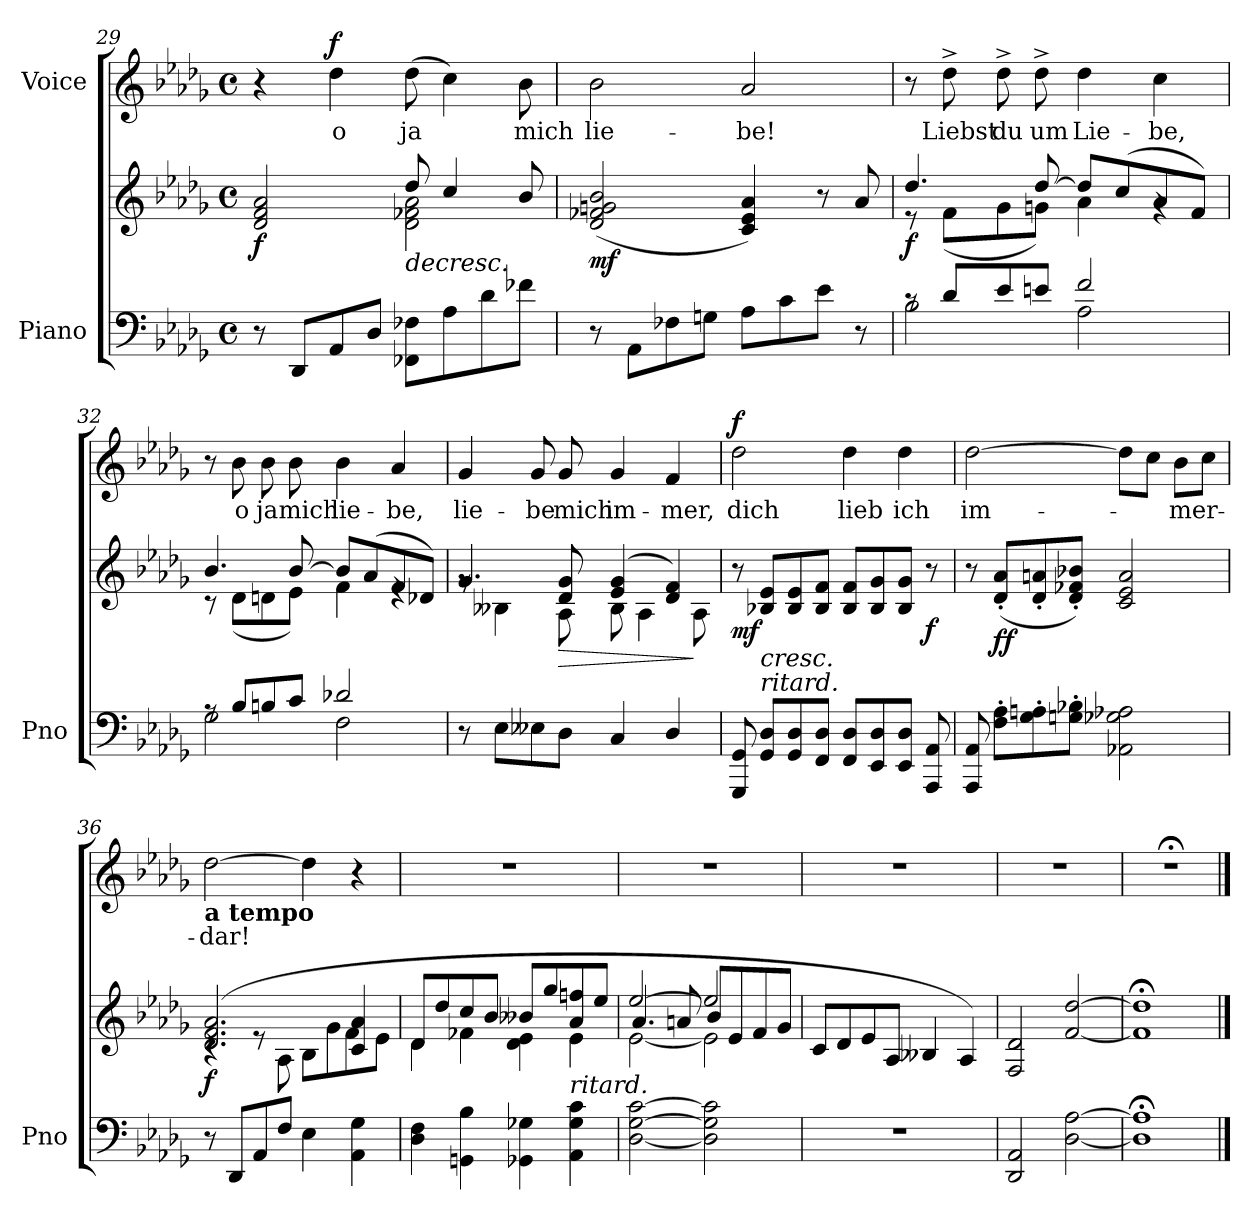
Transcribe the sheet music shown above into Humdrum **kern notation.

**kern	**kern	**dynam	**kern	**text	**dynam
*part2	*part2	*part2	*part1	*part1	*part1
*staff3	*staff2	*staff2/3	*staff1	*staff1	*staff1
*I"Piano	*	*	*I"Voice	*	*
*I'Pno	*	*	*	*	*
*clefF4	*clefG2	*	*clefG2	*	*
*k[b-e-a-d-g-]	*k[b-e-a-d-g-]	*	*k[b-e-a-d-g-]	*	*
*M4/4	*M4/4	*	*M4/4	*	*
*met(c)	*met(c)	*	*met(c)	*	*
=29	=29	=29	=29	=29	=29
*	*^	*	*	*	*
!	!	!	!LO:DY:b	!	!	!
8r	2d-/ 2f/ 2a-/	2reyy	f	4r	.	.
8DD-/L	.	.	.	.	.	.
!	!	!	!	!	!LO:LY:b	!LO:DY:a
8AA-/	.	.	.	4dd-\	o	f
8D-/J	.	.	.	.	.	.
!	!	!	!LO:HP:b	!	!LO:LY:b	!
8FF-X\ 8F-X\L	8dd-/	2d-\ 2f-X\ 2a-\	>	(>8dd-\	ja	.
8A-\	4cc/	.	.	4cc\)	.	.
8d-\	.	.	.	.	.	.
!	!	!	!	!	!LO:LY:b	!
8f-X\J	8b-/	.	.	8b-\	mich	.
*	*v	*v	*	*	*	*
=30	=30	=30	=30	=30	=30
!	!	!LO:DY:b	!	!LO:LY:b	!
8r	(>2d-/ 2f-X/ 2gn/ 2b-/	mf	2b-\	lie-	.
8AA-\L	.	.	.	.	.
8F-X\	.	.	.	.	.
8Gn\J	.	.	.	.	.
!	!	!	!	!LO:LY:b	!
8A-\L	4c/ 4e-/ 4a-/)	.	2a-/	-be!	.
8c\	.	.	.	.	.
8e-\J	8r	.	.	.	.
8r	8a-/	.	.	.	.
=31	=31	=31	=31	=31	=31
*^	*^	*	*	*	*
!	!	!	!	!LO:DY:b	!	!	!
8rc	2B-\	4.dd-/	8r	f	8r	.	.
!	!	!	!	!	!	!LO:LY:b	!
8d-/L	.	.	(<8f\L	.	8dd-^\	Liebst	.
!	!	!	!	!	!	!LO:LY:b	!
8e-/	.	.	8g-\	.	8dd-^\	du	.
!	!	!	!	!	!	!LO:LY:b	!
8en/J	.	[8dd-/	8gn\J)	.	8dd-^\	um	.
!	!	!	!	!	!	!LO:LY:b	!
2f/	2A-\	8dd-/L]	4a-\	.	4dd-\	Lie-	.
.	.	(>8cc/	.	.	.	.	.
!	!	!	!	!	!	!LO:LY:b	!
.	.	8a-/	4rg	.	4cc\	-be,	.
.	.	8f/J)	.	.	.	.	.
!!LO:LB:g=z
=32	=32	=32	=32	=32	=32	=32	=32
8rA	2G-\	4.b-/	8r	.	8r	.	.
!	!	!	!	!	!	!LO:LY:b	!
8B-/L	.	.	(<8d-\L	.	8b-\	o	.
!	!	!	!	!	!	!LO:LY:b	!
8Bn/	.	.	8dn\	.	8b-\	ja	.
!	!	!	!	!	!	!LO:LY:b	!
8c/J	.	[8b-/	8e-\J)	.	8b-\	mich	.
!	!	!	!	!	!	!LO:LY:b	!
2d-X/	2F\	8b-/L]	4f\	.	4b-\	lie-	.
.	.	(>8a-/	.	.	.	.	.
!	!	!	!	!	!	!LO:LY:b	!
.	.	8f/	4re	.	4a-/	-be,	.
.	.	8d-X/J)	.	.	.	.	.
*v	*v	*	*	*	*	*	*
=33	=33	=33	=33	=33	=33	=33
!	!	!	!	!	!LO:LY:b	!
8r	4.g-/	8rg	.	4g-/	lie-	.
8E-\L	.	4B--X\	.	.	.	.
!	!	!	!	!	!LO:LY:b	!
8E--X\	.	.	.	8g-/	-be	.
!	!	!	!LO:HP:b	!	!LO:LY:b	!
8D-\J	8d-/ 8g-/	8A-\	>	8g-/	mich	.
!	!	!	!	!	!LO:LY:b	!
4C/	(>4e-/ 4g-/	8B--\	.	4g-/	im-	.
.	.	4A-\	.	.	.	.
!	!	!	!	!	!LO:LY:b	!
4D-/	4d-/ 4f/)	.	.	4f/	-mer,	.
.	.	8A-\	]	.	.	.
=34	=34	=34	=34	=34	=34	=34
!	!	!	!LO:DY:b	!	!LO:LY:b	!LO:DY:a
*	*v	*v	*	*^	*	*
8GGG-/ 8GG-/	8r	mf	2dd-\	8ryy	dich	f
*	*	*	*MM76	*	*	*
!LO:TX:a:i:t=ritard.	!	!	!	!	!	!
!	!	!LO:HP:b	!	!	!	!
8GG-/ 8D-/L	8B-X/ 8e-/L	<	.	2..ryy	.	.
8GG-/ 8D-/	8B-/ 8e-/	.	.	.	.	.
8FF/ 8D-/J	8B-/ 8f/J	.	.	.	.	.
*	*	*	*MM74	*	*	*
!	!	!	!	!	!LO:LY:b	!
8FF/ 8D-/L	8B-/ 8f/L	.	4dd-\	.	lieb	.
8EE-/ 8D-/	8B-/ 8g-/	.	.	.	.	.
!	!	!	!	!	!LO:LY:b	!
8EE-/ 8D-/J	8B-/ 8g-/J	.	4dd-\	.	ich	.
!	!	!LO:DY:n=1:b	!	!	!	!
8AAA-/ 8AA-/	8r	] f	.	.	.	.
*	*	*	*v	*v	*	*
=35	=35	=35	=35	=35	=35
*	*	*	*MM72	*	*
*	*	*	*^	*	*
!	!	!	!	!	!LO:LY:b	!
*	*	*	*v	*v	*	*
8AAA-/ 8AA-/	8r	.	[2dd-\	im-	.
!	!	!LO:DY:b	!	!	!
8F\' 8A-\'L	(<8d-/' 8a-/'L	ff	.	.	.
8G-\' 8An\'	8d-/' 8an/'	.	.	.	.
8Gn\' 8B-X\'J	8d-/' 8f-X/' 8b-X/'J)	.	.	.	.
2AA-X\ 2G-X\ 2A-X\	2c/ 2e-/ 2a/	.	8dd-\L]	.	.
.	.	.	8cc\J	.	.
!	!	!	!	!LO:LY:b	!
.	.	.	8b-\L	-mer-	.
.	.	.	8cc\J	.	.
.	.	[	.	.	.
!!LO:PB:g=z
=36	=36	=36	=36	=36	=36
*	*^	*	*	*	*
!	!	!	!	!LO:TX:b:B:t=a tempo	!	!
!	!	!	!LO:DY:b	!	!LO:LY:b	!
8r	(>2.d-/ 2.f/ 2.a-/	4rc	f	[2dd-\	-dar!	.
8DD-/L	.	.	.	.	.	.
8AA-/	.	8re	.	.	.	.
8F/J	.	8A-\	.	.	.	.
4E-\	.	8B-\L	.	4dd-\]	.	.
.	.	8g-\	.	.	.	.
4AA-\ 4G-\	4c/ 4a-/	8f\	.	4r	.	.
.	.	8e-\J	.	.	.	.
=37	=37	=37	=37	=37	=37	=37
*	*	*	*	*^	*	*
4D-\ 4F\	8d-/L	4d-\	.	1r	2.ryy	.	.
.	8dd-/	.	.	.	.	.	.
4GGn\ 4B-\	8cc/	4f-X\	.	.	.	.	.
.	8b-/J	.	.	.	.	.	.
4GG-X\ 4G-X\	8b--X/L	4d-\ 4e-\	.	.	.	.	.
.	8gg-/	.	.	.	.	.	.
*	*	*	*	*MM76	*	*	*
!LO:TX:a:i:t=ritard.	!	!	!	!	!	!	!
4AA-\ 4G-\ 4c\	8a-/ 8ffn/	4e-\	.	.	4ryy	.	.
.	8ee-/J	.	.	.	.	.	.
*	*v	*v	*	*	*	*	*
=38	=38	=38	=38	=38	=38	=38
*	*	*	*MM74	*	*	*
*	*^	*	*	*	*	*
*	*	*^	*	*	*	*	*
[2D-\ [2G-\ [2c\	[2ee-/	[2e-\	4.a-/	.	1r	2ryy	.	.
.	.	.	8an/	.	.	.	.	.
*	*	*	*	*	*MM72	*	*	*
2D-\] 2G-\] 2c\]	2ee-/]	2e-\]	8b-/L	.	.	2ryy	.	.
.	.	.	8e-/	.	.	.	.	.
.	.	.	8f/	.	.	.	.	.
.	.	.	8g-/J	.	.	.	.	.
*	*v	*v	*v	*	*	*	*	*
*	*	*	*v	*v	*	*
=39	=39	=39	=39	=39	=39
1r	8c/L	.	1r	.	.
.	8d-/	.	.	.	.
.	8e-/	.	.	.	.
.	8A-/J	.	.	.	.
.	4B--X/	.	.	.	.
.	4A-/)	.	.	.	.
=40	=40	=40	=40	=40	=40
2DD-/ 2AA-/	2F/ 2d-/	.	1r	.	.
[2D-\ [2A-\	[2f/ [2dd-/	.	.	.	.
=41	=41	=41	=41	=41	=41
1D-];< 1A-];<	1f];< 1dd-];<	.	1r;<	.	.
==	==	==	==	==	==
*-	*-	*-	*-	*-	*-
